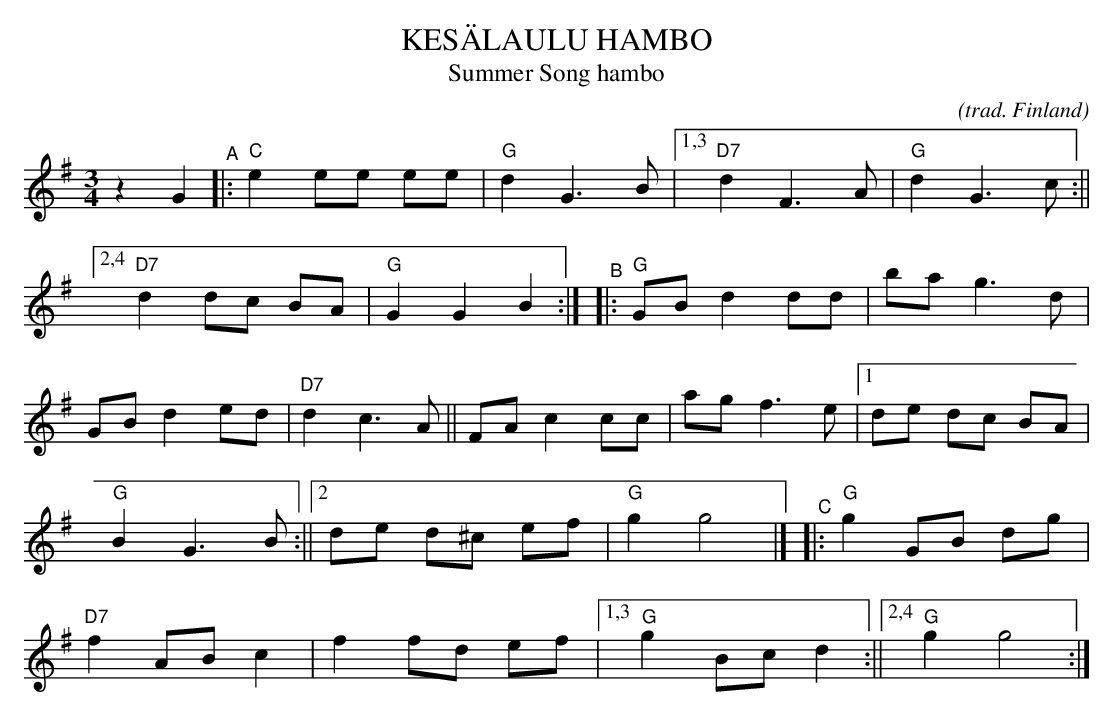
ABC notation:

X:1
T: KES\"ALAULU HAMBO
T: Summer Song hambo
C: % Viola Turpeinen
O: trad. Finland
M: 3/4
L: 1/8
K: G
z2 G2 "^A"\
|: "C"e2 ee ee | "G"d2 G3 B \
|[1,3 "D7"d2 F3 A | "G"d2 G3 c \
:||[2,4 "D7"d2 dc BA | "G"G2G2 B2 :|
"^B"\
|: "G"GB d2 dd | ba g3 d | GB d2 ed | "D7"d2 c3 A ||
FA c2 cc | ag f3 e |[1 de dc BA | "G"B2 G3 B \
:||[2 de d^c ef | "G"g2 g4 |]
"^C"\
|: "G"g2 GB dg | "D7"f2 AB c2 | f2 fd ef \
|[1,3 "G"g2 Bc d2 :||[2,4 "G"g2 g4 :|
